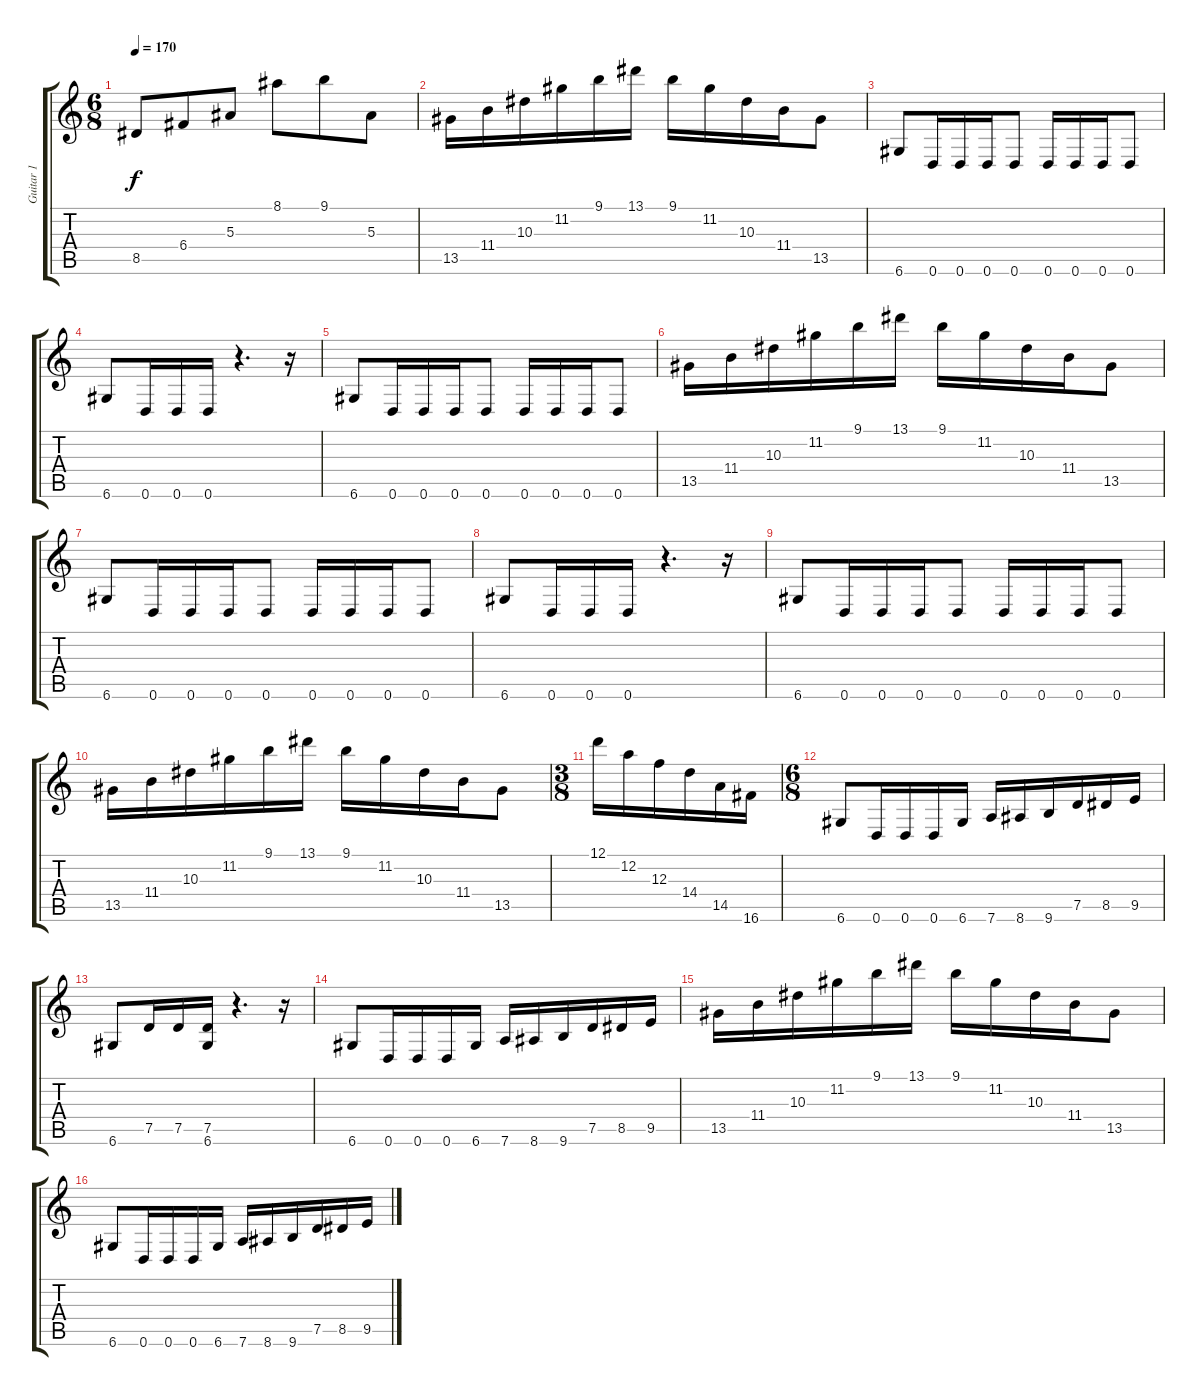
\track ("Guitar 1" "Guitar 1") {instrument distortionguitar}
\staff {score tabs}
\tuning (D4 A3 F3 C3 G2 D2) {hide}
\ts (6 8)
\tempo 170
\clef g2
\ks c
8.5.8{dy f} 6.4.8 5.3.8 8.1.8 9.1.8 5.3.8 |
13.5.16 11.4.16 10.3.16 11.2.16 9.1.16 13.1.16 9.1.16 11.2.16 10.3.16 11.4.16 13.5.8 |
6.6.8 0.6.16 0.6.16 0.6.16 0.6.8 0.6.16 0.6.16 0.6.16 0.6.8 |
6.6.8 0.6.16 0.6.16 0.6.16 r.4{d} r.16 |
6.6.8 0.6.16 0.6.16 0.6.16 0.6.8 0.6.16 0.6.16 0.6.16 0.6.8 |
13.5.16 11.4.16 10.3.16 11.2.16 9.1.16 13.1.16 9.1.16 11.2.16 10.3.16 11.4.16 13.5.8 |
6.6.8 0.6.16 0.6.16 0.6.16 0.6.8 0.6.16 0.6.16 0.6.16 0.6.8 |
6.6.8 0.6.16 0.6.16 0.6.16 r.4{d} r.16 |
6.6.8 0.6.16 0.6.16 0.6.16 0.6.8 0.6.16 0.6.16 0.6.16 0.6.8 |
13.5.16 11.4.16 10.3.16 11.2.16 9.1.16 13.1.16 9.1.16 11.2.16 10.3.16 11.4.16 13.5.8 |
\ts (3 8)
12.1.16 12.2.16 12.3.16 14.4.16 14.5.16 16.6.16 |
\ts (6 8)
6.6.8 0.6.16 0.6.16 0.6.16 6.6.16 7.6.16 8.6.16 9.6.16 7.5.16 8.5.16 9.5.16 |
6.6.8 7.5.16 7.5.16 (7.5 6.6).16 r.4{d} r.16 |
6.6.8 0.6.16 0.6.16 0.6.16 6.6.16 7.6.16 8.6.16 9.6.16 7.5.16 8.5.16 9.5.16 |
13.5.16 11.4.16 10.3.16 11.2.16 9.1.16 13.1.16 9.1.16 11.2.16 10.3.16 11.4.16 13.5.8 |
6.6.8 0.6.16 0.6.16 0.6.16 6.6.16 7.6.16 8.6.16 9.6.16 7.5.16 8.5.16 9.5.16
